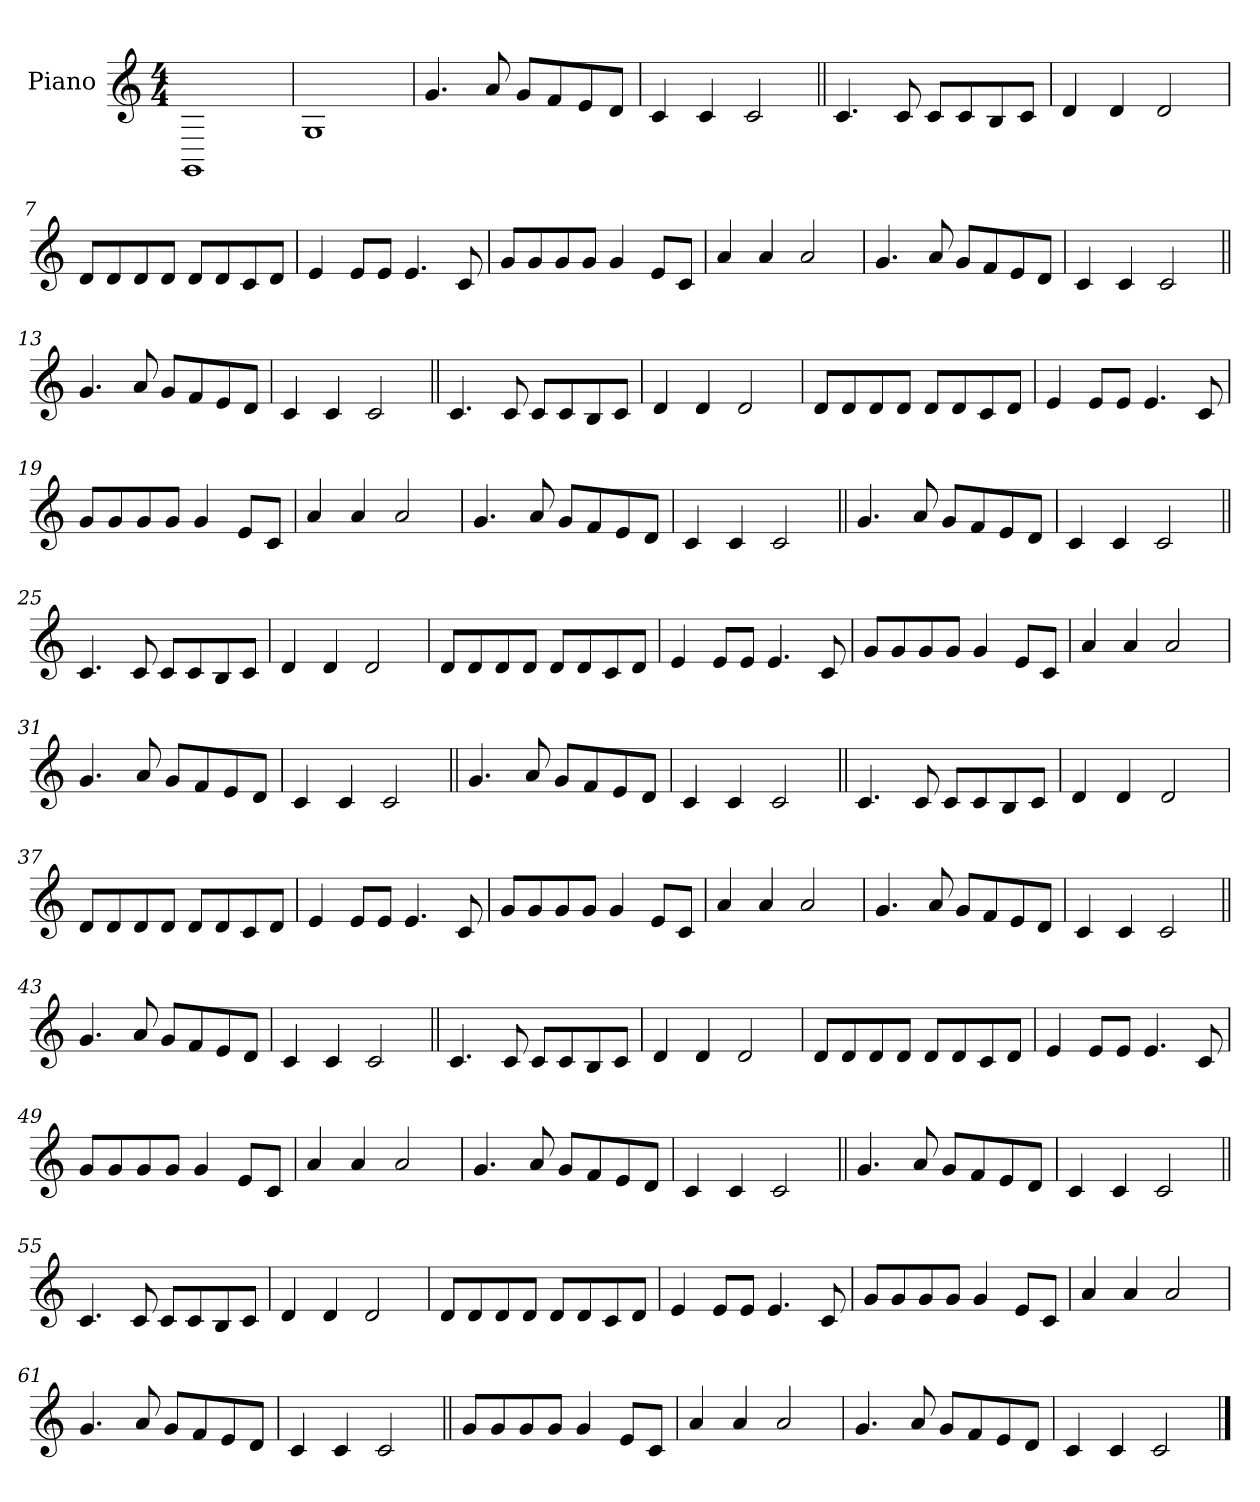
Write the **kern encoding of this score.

**kern
*part1
*staff1
*I"Piano
*I'Pno.
*clefG2
*k[]
*M4/4
=1
1GG!
=2
1G!
=3
4.g!
8a!
8g!L
8f!
8e!
8d!J
=4
4c!
4c!
2c!
=5||
4.c
8c
8cL
8c
8B
8cJ
=6
4d
4d
2d
=7
8dL
8d
8d
8dJ
8dL
8d
8c
8dJ
=8
4e
8eL
8eJ
4.e
8c
=9
8gL
8g
8g
8gJ
4g
8eL
8cJ
=10
4a
4a
2a
=11
4.g
8a
8gL
8f
8e
8dJ
=12
4c
4c
2c
=13||
4.g!
8a!
8g!L
8f!
8e!
8d!J
=14
4c!
4c!
2c!
=15||
4.c
8c
8cL
8c
8B
8cJ
=16
4d
4d
2d
=17
8dL
8d
8d
8dJ
8dL
8d
8c
8dJ
=18
4e
8eL
8eJ
4.e
8c
=19
8gL
8g
8g
8gJ
4g
8eL
8cJ
=20
4a
4a
2a
=21
4.g
8a
8gL
8f
8e
8dJ
=22
4c
4c
2c
=23||
4.g!
8a!
8g!L
8f!
8e!
8d!J
=24
4c!
4c!
2c!
=25||
4.c
8c
8cL
8c
8B
8cJ
=26
4d
4d
2d
=27
8dL
8d
8d
8dJ
8dL
8d
8c
8dJ
=28
4e
8eL
8eJ
4.e
8c
=29
8gL
8g
8g
8gJ
4g
8eL
8cJ
=30
4a
4a
2a
=31
4.g
8a
8gL
8f
8e
8dJ
=32
4c
4c
2c
=33||
4.g!
8a!
8g!L
8f!
8e!
8d!J
=34
4c!
4c!
2c!
=35||
4.c
8c
8cL
8c
8B
8cJ
=36
4d
4d
2d
=37
8dL
8d
8d
8dJ
8dL
8d
8c
8dJ
=38
4e
8eL
8eJ
4.e
8c
=39
8gL
8g
8g
8gJ
4g
8eL
8cJ
=40
4a
4a
2a
=41
4.g
8a
8gL
8f
8e
8dJ
=42
4c
4c
2c
=43||
4.g!
8a!
8g!L
8f!
8e!
8d!J
=44
4c!
4c!
2c!
=45||
4.c
8c
8cL
8c
8B
8cJ
=46
4d
4d
2d
=47
8dL
8d
8d
8dJ
8dL
8d
8c
8dJ
=48
4e
8eL
8eJ
4.e
8c
=49
8gL
8g
8g
8gJ
4g
8eL
8cJ
=50
4a
4a
2a
=51
4.g
8a
8gL
8f
8e
8dJ
=52
4c
4c
2c
=53||
4.g!
8a!
8g!L
8f!
8e!
8d!J
=54
4c!
4c!
2c!
=55||
4.c
8c
8cL
8c
8B
8cJ
=56
4d
4d
2d
=57
8dL
8d
8d
8dJ
8dL
8d
8c
8dJ
=58
4e
8eL
8eJ
4.e
8c
=59
8gL
8g
8g
8gJ
4g
8eL
8cJ
=60
4a
4a
2a
=61
4.g
8a
8gL
8f
8e
8dJ
=62
4c
4c
2c
=63||
8g!L
8g!
8g!
8g!J
4g!
8e!L
8c!J
=64
4a!
4a!
2a!
=65
4.g!
8a!
8g!L
8f!
8e!
8d!J
=66
4c!
4c!
2c!
==
*-
